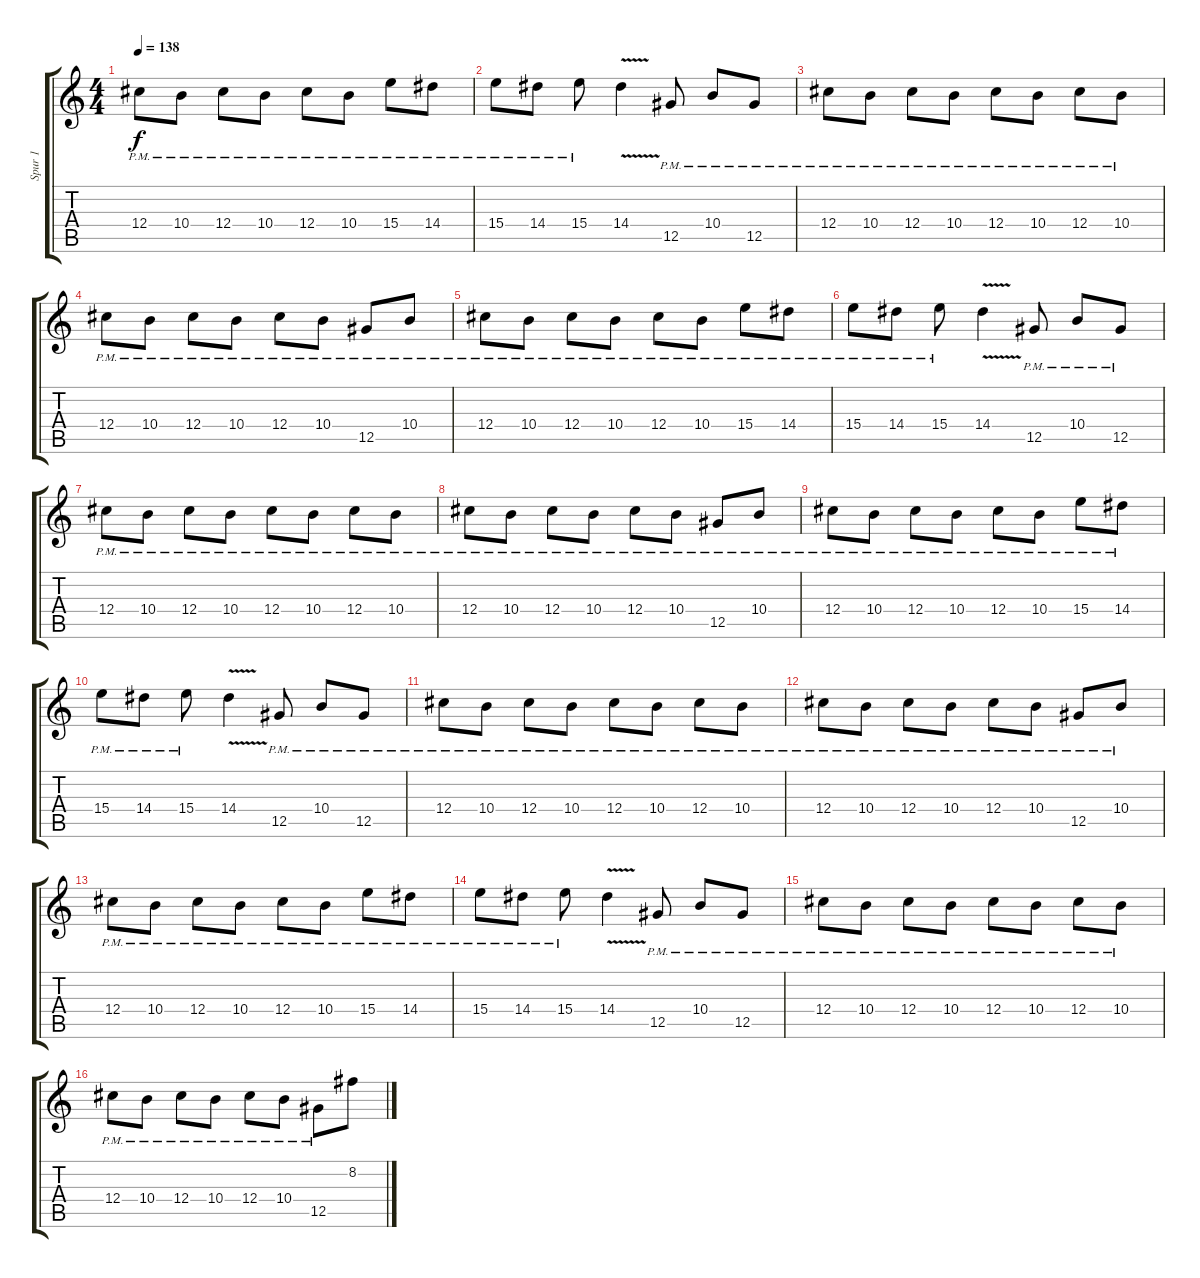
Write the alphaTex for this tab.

\track ("Spur 1" "Spur 1") {instrument electricguitarjazz}
\staff {score tabs}
\tuning (Eb4 Bb3 Gb3 Db3 Ab2 Db2) {hide}
\ts (4 4)
\tempo 138
\clef g2
\ks c
12.4{pm}.8{dy f instrument electricguitarjazz} 10.4{pm}.8 12.4{pm}.8 10.4{pm}.8 12.4{pm}.8 10.4{pm}.8 15.4{pm}.8 14.4{pm}.8 |
15.4{pm}.8 14.4{pm}.8 15.4{pm}.8 14.4{v}.4 12.5{pm}.8 10.4{pm}.8 12.5{pm}.8 |
12.4{pm}.8{instrument electricguitarjazz} 10.4{pm}.8 12.4{pm}.8 10.4{pm}.8 12.4{pm}.8 10.4{pm}.8 12.4{pm}.8{instrument electricguitarjazz} 10.4{pm}.8 |
12.4{pm}.8{instrument electricguitarjazz} 10.4{pm}.8 12.4{pm}.8 10.4{pm}.8 12.4{pm}.8 10.4{pm}.8 12.5{pm}.8{instrument electricguitarjazz} 10.4{pm}.8 |
12.4{pm}.8{instrument electricguitarjazz} 10.4{pm}.8 12.4{pm}.8 10.4{pm}.8 12.4{pm}.8 10.4{pm}.8 15.4{pm}.8 14.4{pm}.8 |
15.4{pm}.8 14.4{pm}.8 15.4{pm}.8 14.4{v}.4 12.5{pm}.8 10.4{pm}.8 12.5{pm}.8 |
12.4{pm}.8{instrument electricguitarjazz} 10.4{pm}.8 12.4{pm}.8 10.4{pm}.8 12.4{pm}.8 10.4{pm}.8 12.4{pm}.8{instrument electricguitarjazz} 10.4{pm}.8 |
12.4{pm}.8{instrument electricguitarjazz} 10.4{pm}.8 12.4{pm}.8 10.4{pm}.8 12.4{pm}.8 10.4{pm}.8 12.5{pm}.8{instrument electricguitarjazz} 10.4{pm}.8 |
12.4{pm}.8{instrument electricguitarjazz} 10.4{pm}.8 12.4{pm}.8 10.4{pm}.8 12.4{pm}.8 10.4{pm}.8 15.4{pm}.8 14.4{pm}.8 |
15.4{pm}.8 14.4{pm}.8 15.4{pm}.8 14.4{v}.4 12.5{pm}.8 10.4{pm}.8 12.5{pm}.8 |
12.4{pm}.8{instrument electricguitarjazz} 10.4{pm}.8 12.4{pm}.8 10.4{pm}.8 12.4{pm}.8 10.4{pm}.8 12.4{pm}.8{instrument electricguitarjazz} 10.4{pm}.8 |
12.4{pm}.8{instrument electricguitarjazz} 10.4{pm}.8 12.4{pm}.8 10.4{pm}.8 12.4{pm}.8 10.4{pm}.8 12.5{pm}.8{instrument electricguitarjazz} 10.4{pm}.8 |
12.4{pm}.8{instrument electricguitarjazz} 10.4{pm}.8 12.4{pm}.8 10.4{pm}.8 12.4{pm}.8 10.4{pm}.8 15.4{pm}.8 14.4{pm}.8 |
15.4{pm}.8 14.4{pm}.8 15.4{pm}.8 14.4{v}.4 12.5{pm}.8 10.4{pm}.8 12.5{pm}.8 |
12.4{pm}.8{instrument electricguitarjazz} 10.4{pm}.8 12.4{pm}.8 10.4{pm}.8 12.4{pm}.8 10.4{pm}.8 12.4{pm}.8{instrument electricguitarjazz} 10.4{pm}.8 |
12.4{pm}.8{instrument electricguitarjazz} 10.4{pm}.8 12.4{pm}.8 10.4{pm}.8 12.4{pm}.8 10.4{pm}.8 12.5{pm}.8{instrument electricguitarjazz} 8.2{sl}.8
